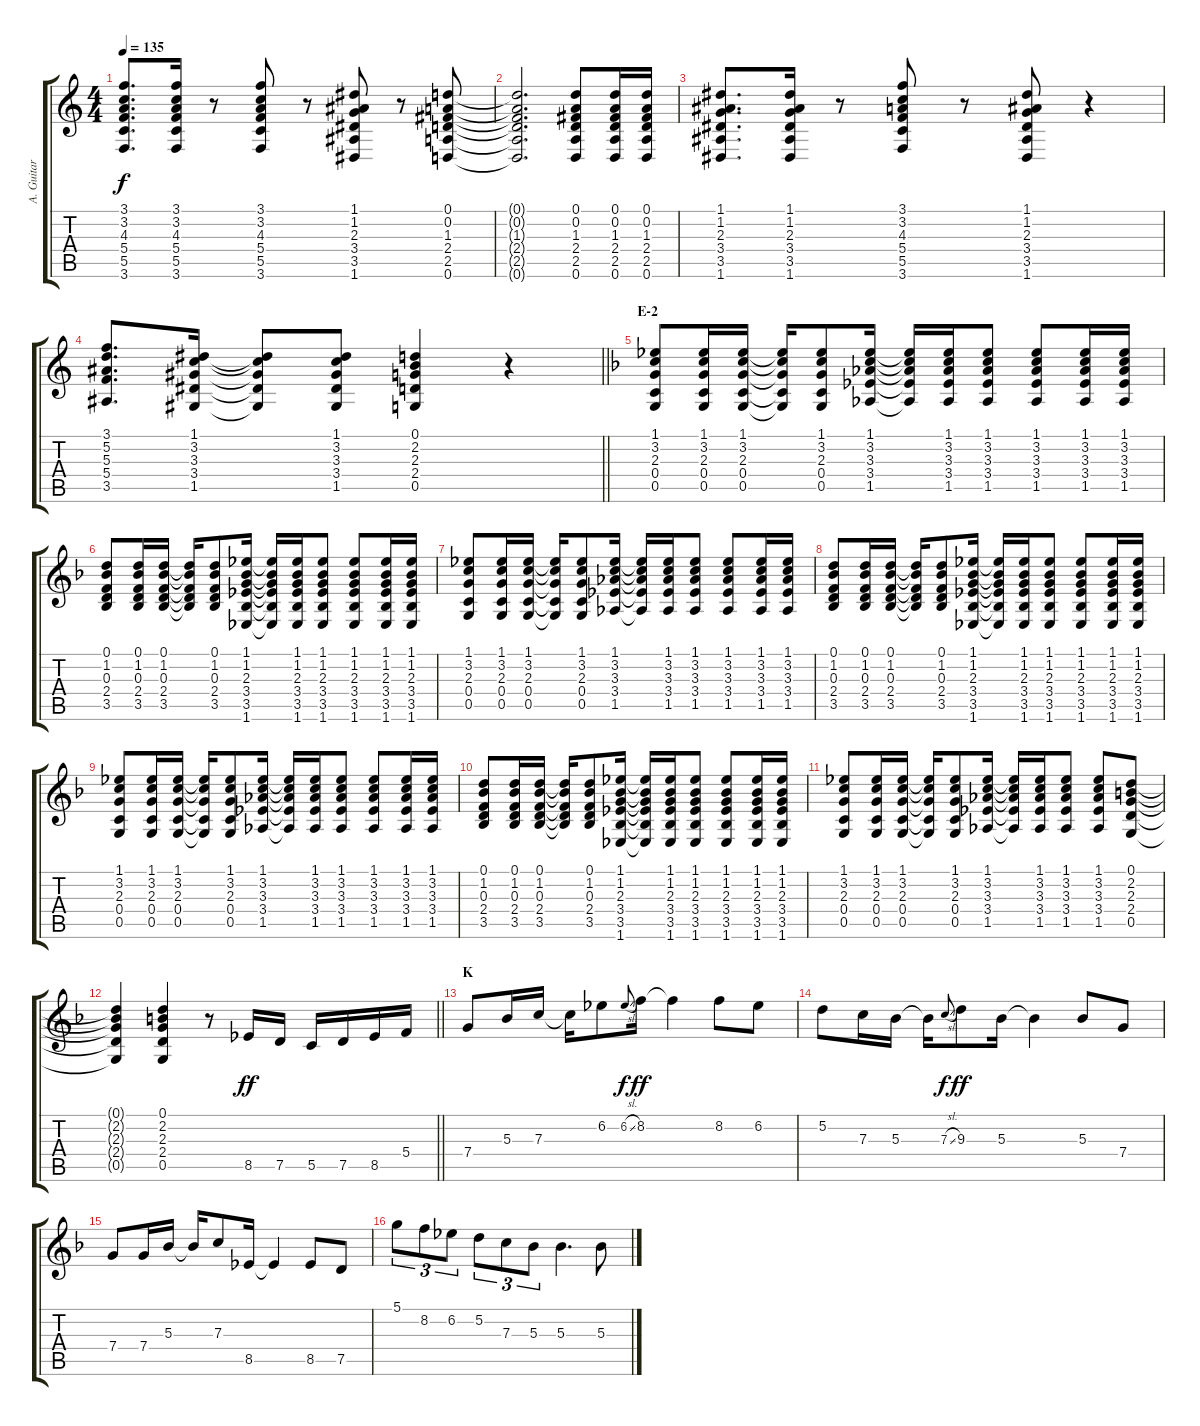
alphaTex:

\track ("A. Guitar III" "A. Guitar ") {instrument acousticguitarsteel}
\staff {score tabs}
\tuning (D4 A3 F3 C3 G2 D2) {hide}
\ts (4 4)
\tempo 135
\clef g2
\ks c
(3.1 3.2 4.3 5.4 5.5 3.6).8{d dy f} (3.1 3.2 4.3 5.4 5.5 3.6).16 r.8 (3.1 3.2 4.3 5.4 5.5 3.6).8 r.8 (1.1 1.2 2.3 3.4 3.5 1.6).8 r.8 (0.1 0.2 1.3 2.4 2.5 0.6).8 |
(0.1{t} 0.2{t} 1.3{t} 2.4{t} 2.5{t} 0.6{t}).2{d} (0.1 0.2 1.3 2.4 2.5 0.6).8 (0.1 0.2 1.3 2.4 2.5 0.6).16 (0.1 0.2 1.3 2.4 2.5 0.6).16 |
(1.1 1.2 2.3 3.4 3.5 1.6).8{d} (1.1 1.2 2.3 3.4 3.5 1.6).16 r.8 (3.1 3.2 4.3 5.4 5.5 3.6).8 r.8 (1.1 1.2 2.3 3.4 3.5 1.6).8 r.4 |
\barLineRight lightlight
(3.1 5.2 5.3 5.4 3.5).8{d} (1.1 3.2 3.3 3.4 1.5).16 (1.1{t} 3.2{t} 3.3{t} 3.4{t} 1.5{t}).8 (1.1 3.2 3.3 3.4 1.5).8 (0.1 2.2 2.3 2.4 0.5).4 r.4 |
\section ("" "E-2")
\ks f
(1.1 3.2 2.3 0.4 0.5).8 (1.1 3.2 2.3 0.4 0.5).16 (1.1 3.2 2.3 0.4 0.5).16 (1.1{t} 3.2{t} 2.3{t} 0.4{t} 0.5{t}).16 (1.1 3.2 2.3 0.4 0.5).8 (1.1 3.2 3.3 3.4 1.5).16 (1.1{t} 3.2{t} 3.3{t} 3.4{t} 1.5{t}).16 (1.1 3.2 3.3 3.4 1.5).16 (1.1 3.2 3.3 3.4 1.5).8 (1.1 3.2 3.3 3.4 1.5).8 (1.1 3.2 3.3 3.4 1.5).16 (1.1 3.2 3.3 3.4 1.5).16 |
(0.1 1.2 0.3 2.4 3.5).8 (0.1 1.2 0.3 2.4 3.5).16 (0.1 1.2 0.3 2.4 3.5).16 (0.1{t} 1.2{t} 0.3{t} 2.4{t} 3.5{t}).16 (0.1 1.2 0.3 2.4 3.5).8 (1.1 1.2 2.3 3.4 3.5 1.6).16 (1.1{t} 1.2{t} 2.3{t} 3.4{t} 3.5{t} 1.6{t}).16 (1.1 1.2 2.3 3.4 3.5 1.6).16 (1.1 1.2 2.3 3.4 3.5 1.6).8 (1.1 1.2 2.3 3.4 3.5 1.6).8 (1.1 1.2 2.3 3.4 3.5 1.6).16 (1.1 1.2 2.3 3.4 3.5 1.6).16 |
(1.1 3.2 2.3 0.4 0.5).8 (1.1 3.2 2.3 0.4 0.5).16 (1.1 3.2 2.3 0.4 0.5).16 (1.1{t} 3.2{t} 2.3{t} 0.4{t} 0.5{t}).16 (1.1 3.2 2.3 0.4 0.5).8 (1.1 3.2 3.3 3.4 1.5).16 (1.1{t} 3.2{t} 3.3{t} 3.4{t} 1.5{t}).16 (1.1 3.2 3.3 3.4 1.5).16 (1.1 3.2 3.3 3.4 1.5).8 (1.1 3.2 3.3 3.4 1.5).8 (1.1 3.2 3.3 3.4 1.5).16 (1.1 3.2 3.3 3.4 1.5).16 |
(0.1 1.2 0.3 2.4 3.5).8 (0.1 1.2 0.3 2.4 3.5).16 (0.1 1.2 0.3 2.4 3.5).16 (0.1{t} 1.2{t} 0.3{t} 2.4{t} 3.5{t}).16 (0.1 1.2 0.3 2.4 3.5).8 (1.1 1.2 2.3 3.4 3.5 1.6).16 (1.1{t} 1.2{t} 2.3{t} 3.4{t} 3.5{t} 1.6{t}).16 (1.1 1.2 2.3 3.4 3.5 1.6).16 (1.1 1.2 2.3 3.4 3.5 1.6).8 (1.1 1.2 2.3 3.4 3.5 1.6).8 (1.1 1.2 2.3 3.4 3.5 1.6).16 (1.1 1.2 2.3 3.4 3.5 1.6).16 |
(1.1 3.2 2.3 0.4 0.5).8 (1.1 3.2 2.3 0.4 0.5).16 (1.1 3.2 2.3 0.4 0.5).16 (1.1{t} 3.2{t} 2.3{t} 0.4{t} 0.5{t}).16 (1.1 3.2 2.3 0.4 0.5).8 (1.1 3.2 3.3 3.4 1.5).16 (1.1{t} 3.2{t} 3.3{t} 3.4{t} 1.5{t}).16 (1.1 3.2 3.3 3.4 1.5).16 (1.1 3.2 3.3 3.4 1.5).8 (1.1 3.2 3.3 3.4 1.5).8 (1.1 3.2 3.3 3.4 1.5).16 (1.1 3.2 3.3 3.4 1.5).16 |
(0.1 1.2 0.3 2.4 3.5).8 (0.1 1.2 0.3 2.4 3.5).16 (0.1 1.2 0.3 2.4 3.5).16 (0.1{t} 1.2{t} 0.3{t} 2.4{t} 3.5{t}).16 (0.1 1.2 0.3 2.4 3.5).8 (1.1 1.2 2.3 3.4 3.5 1.6).16 (1.1{t} 1.2{t} 2.3{t} 3.4{t} 3.5{t} 1.6{t}).16 (1.1 1.2 2.3 3.4 3.5 1.6).16 (1.1 1.2 2.3 3.4 3.5 1.6).8 (1.1 1.2 2.3 3.4 3.5 1.6).8 (1.1 1.2 2.3 3.4 3.5 1.6).16 (1.1 1.2 2.3 3.4 3.5 1.6).16 |
(1.1 3.2 2.3 0.4 0.5).8 (1.1 3.2 2.3 0.4 0.5).16 (1.1 3.2 2.3 0.4 0.5).16 (1.1{t} 3.2{t} 2.3{t} 0.4{t} 0.5{t}).16 (1.1 3.2 2.3 0.4 0.5).8 (1.1 3.2 3.3 3.4 1.5).16 (1.1{t} 3.2{t} 3.3{t} 3.4{t} 1.5{t}).16 (1.1 3.2 3.3 3.4 1.5).16 (1.1 3.2 3.3 3.4 1.5).8 (1.1 3.2 3.3 3.4 1.5).8 (0.1 2.2 2.3 2.4 0.5).8 |
\barLineRight lightlight
(0.1{t} 2.2{t} 2.3{t} 2.4{t} 0.5{t}).4 (0.1 2.2 2.3 2.4 0.5).4 r.8 8.5.16{dy ff} 7.5.16 5.5.16 7.5.16 8.5.16 5.4.16 |
\section ("" "K")
7.4.8 5.3.16 7.3.16 7.3{t}.16 6.2.8 6.2{sl}.8{gr onbeat dy f} 8.2.16{dy ff} 8.2{t}.4 8.2.8 6.2.8 |
5.2.8 7.3.16 5.3.16 5.3{t}.16 7.3{sl}.8{gr onbeat dy f} 9.3.8{dy ff} 5.3.16 5.3{t}.4 5.3.8 7.4.8 |
7.4.8 7.4.16 5.3.16 5.3{t}.16 7.3.8 8.5.16 8.5{t}.4 8.5.8 7.5.8 |
5.1.8{tu (3 2)} 8.2.8{tu (3 2)} 6.2.8{tu (3 2)} 5.2.8{tu (3 2)} 7.3.8{tu (3 2)} 5.3.8{tu (3 2)} 5.3.4{d} 5.3.8
